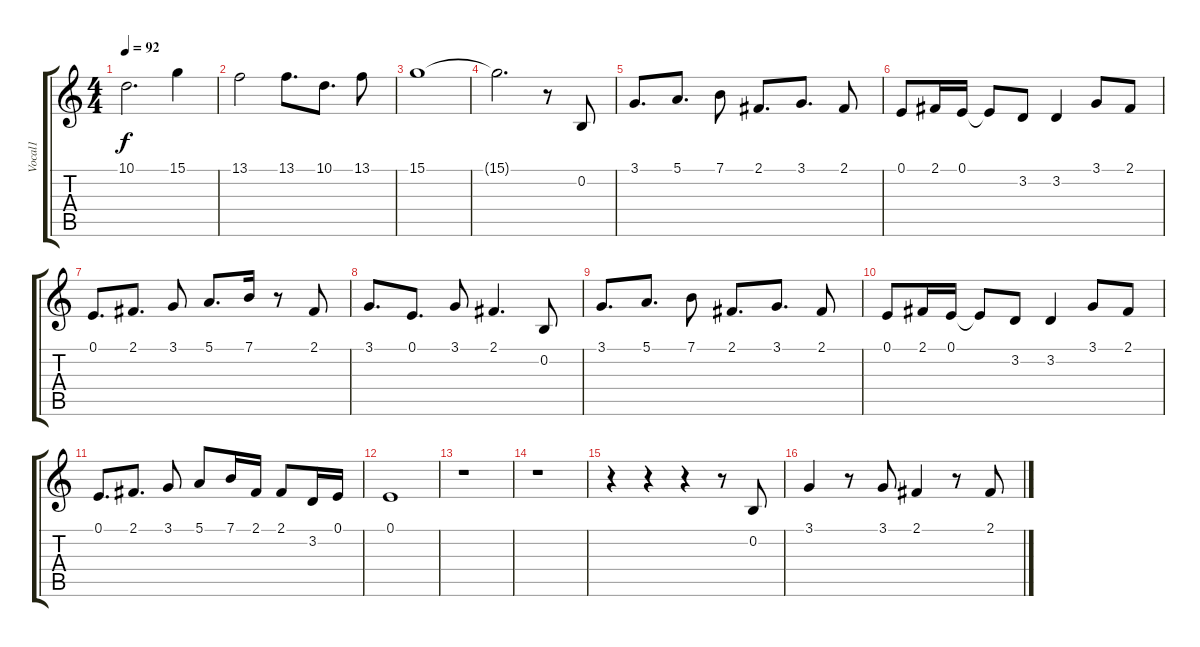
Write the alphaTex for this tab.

\track ("Vocal1" "Vocal1") {instrument synthvoice}
\staff {score tabs}
\tuning (E4 B3 G3 D3 A2 E2) {hide}
\ts (4 4)
\tempo 92
\clef g2
\ks c
10.1.2{d dy f} 15.1.4 |
13.1.2 13.1.8{d} 10.1.8{d} 13.1.8 |
15.1.1 |
15.1{t}.2{d} r.8 0.2.8 |
3.1.8{d} 5.1.8{d} 7.1.8 2.1.8{d} 3.1.8{d} 2.1.8 |
0.1.8 2.1.16 0.1.16 0.1{t}.8 3.2.8 3.2.4 3.1.8 2.1.8 |
0.1.8{d} 2.1.8{d} 3.1.8 5.1.8{d} 7.1.16 r.8 2.1.8 |
3.1.8{d} 0.1.8{d} 3.1.8 2.1.4{d} 0.2.8 |
3.1.8{d} 5.1.8{d} 7.1.8 2.1.8{d} 3.1.8{d} 2.1.8 |
0.1.8 2.1.16 0.1.16 0.1{t}.8 3.2.8 3.2.4 3.1.8 2.1.8 |
0.1.8{d} 2.1.8{d} 3.1.8 5.1.8 7.1.16 2.1.16 2.1.8 3.2.16 0.1.16 |
0.1.1 |
r.1 |
r.1 |
r.4 r.4 r.4 r.8 0.2.8 |
3.1.4 r.8 3.1.8 2.1.4 r.8 2.1.8
